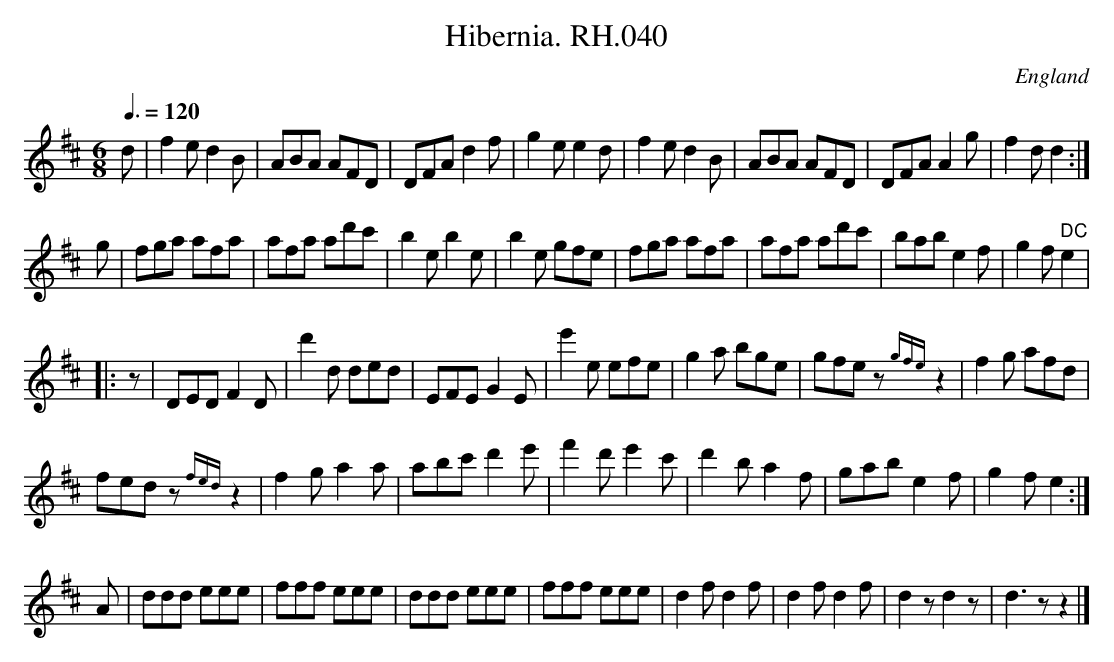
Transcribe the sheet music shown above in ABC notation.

X:1
T:Hibernia. RH.040
L:1/8
M:6/8
O:England
Q:3/8=120
K:D
d|f2e d2B|ABA AFD|DFA d2f|g2e e2d|\
f2e d2B|ABA AFD|DFA A2g|f2d d2:|!
g|fga afa|afa ad'c'|b2e b2e|b2e gfe|\
fga afa|afa ad'c'|bab e2f|g2f " DC"e2|!
|:z|DED F2D|d'2d ded|EFE G2E|e'2e efe|\
g2a bge|gfe z{gfe}z2|f2g afd|!
fed z{fed}z2|f2g a2a|abc' d'2e'|\
f'2d' e'2c'|d'2b a2f|gab e2f|g2f e2:|!
A|ddd eee|fff eee|ddd eee|fff eee|\
d2f d2f|d2f d2f|d2z d2z|d3 zz2|]
